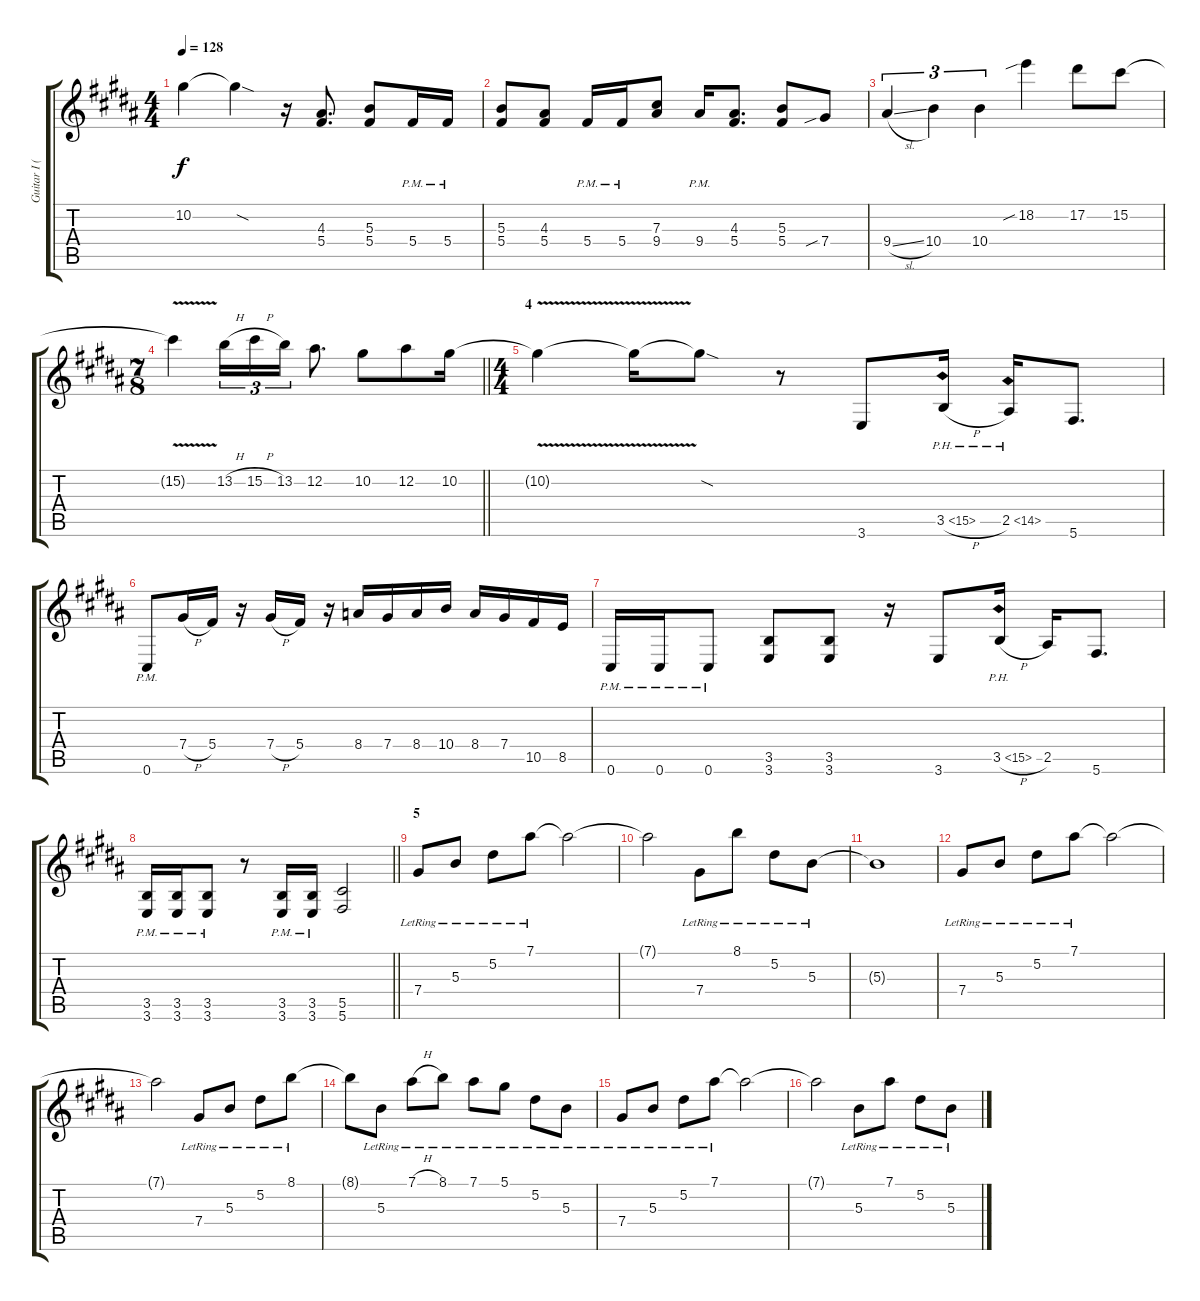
\track ("Guitar I (Hizaki)" "Guitar I (") {instrument overdrivenguitar}
\staff {score tabs}
\tuning (Eb4 Bb3 Gb3 Db3 Ab2 Db2) {hide}
\ts (4 4)
\tempo 128
\clef g2
\ks g#minor
10.2{t}.4{dy f} 10.2{sod t}.4 r.16 (4.3 5.4).8{d balance 13} (5.3 5.4).8 5.4{pm}.16 5.4{pm}.16 |
(5.3 5.4).8 (4.3 5.4).8 5.4{pm}.16 5.4{pm}.16 (7.3 9.4).8 9.4{pm}.16 (4.3 5.4).8{d} (5.3 5.4).8 7.4{sib}.8{balance 8} |
9.4{sl}.4{tu (3 2)} 10.4.4{tu (3 2)} 10.4.4{tu (3 2)} 18.2{sib}.4 17.2.8 15.2.8 |
\ts (7 8)
\barLineRight lightlight
15.2{v t}.4 13.2{h}.16{tu (3 2)} 15.2{h}.16{tu (3 2)} 13.2.16{tu (3 2)} 12.2.8{d} 10.2.8 12.2.8{beam merge} 10.2.16 |
\ts (4 4)
\section ("" "4")
10.2{v t}.4 10.2{t}.16 10.2{sod t}.8 r.8 3.6.8{balance 13} 3.5{ph 12 h}.16 2.5{ph 12}.16 5.6.8{d} |
0.6{pm}.8 7.4{h}.16 5.4.16 r.16 7.4{h}.16 5.4.16 r.16 8.4.16 7.4.16 8.4.16 10.4.16 8.4.16 7.4.16 10.5.16 8.5.16 |
0.6{pm}.16 0.6{pm}.16 0.6{pm}.8 (3.5 3.6).8 (3.5 3.6).8 r.16 3.6.8 3.5{ph 12 h}.16 2.5.16 5.6.8{d} |
\barLineRight lightlight
(3.5{pm} 3.6).16 (3.5{pm} 3.6).16 (3.5{pm} 3.6).8 r.8 (3.5{pm} 3.6).16 (3.5{pm} 3.6).16 (5.5 5.6).2 |
\section ("" "5")
7.4{lr}.8{instrument electricguitarclean} 5.3{lr}.8 5.2{lr}.8 7.1{lr}.8 7.1{t}.2 |
7.1{t}.2 7.4{lr}.8 8.1{lr}.8 5.2{lr}.8 5.3{lr}.8 |
5.3{t}.1 |
7.4{lr}.8 5.3{lr}.8 5.2{lr}.8 7.1{lr}.8 7.1{t}.2 |
7.1{t}.2 7.4{lr}.8 5.3{lr}.8 5.2{lr}.8 8.1{lr}.8 |
8.1{t}.8 5.3{lr}.8 7.1{h lr}.8 8.1{lr}.8 7.1{lr}.8 5.1{lr}.8 5.2{lr}.8 5.3{lr}.8 |
7.4{lr}.8 5.3{lr}.8 5.2{lr}.8 7.1{lr}.8 7.1{t}.2 |
7.1{t}.2 5.3{lr}.8 7.1{lr}.8 5.2{lr}.8 5.3{lr}.8
